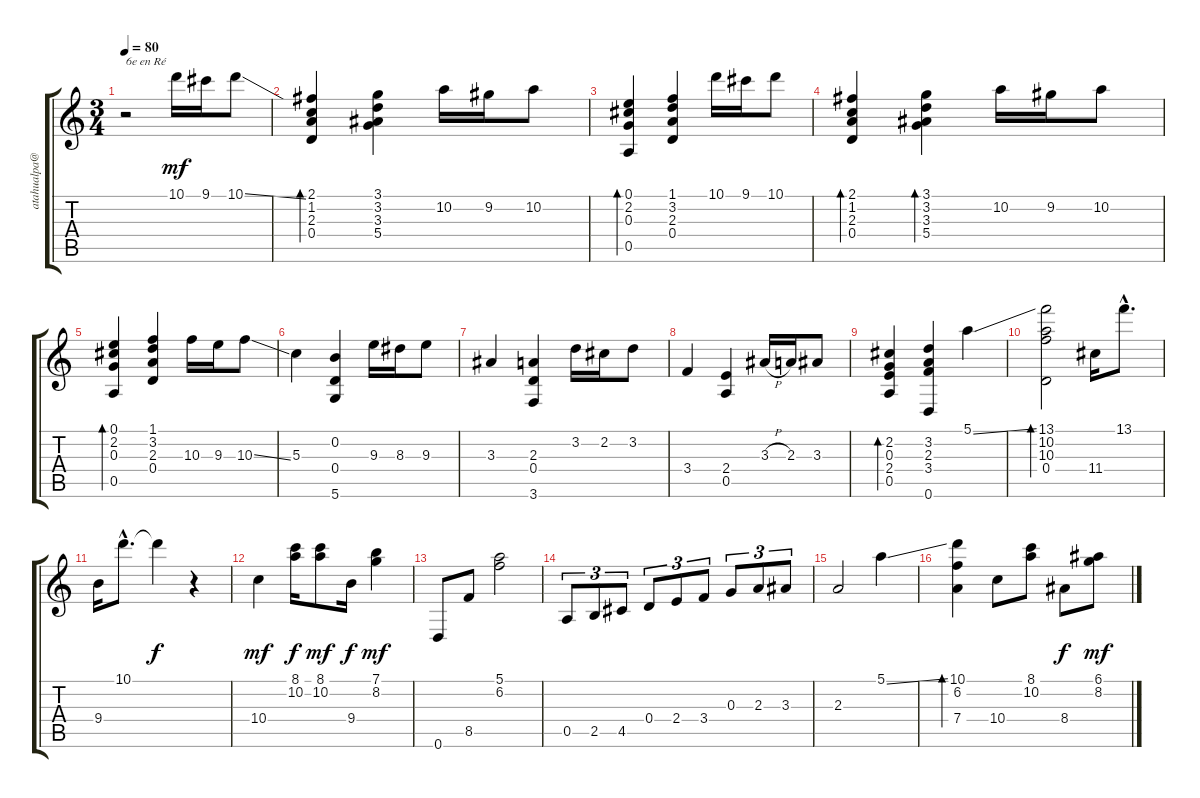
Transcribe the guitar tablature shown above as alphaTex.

\track ("" "atahualpa@") {instrument acousticguitarnylon}
\staff {score tabs}
\tuning (E4 B3 G3 D3 A2 D2) {hide}
\ts (3 4)
\tempo 80
\clef g2
\ks c
r.2{txt "6e en Ré" dy mf instrument acousticguitarnylon} 10.1.16 9.1.16 10.1{ss}.8 |
(2.1 1.2 2.3 0.4).4{bd 120} (3.1 3.2 3.3 5.4).4 10.2.16 9.2.16 10.2.8 |
(0.1 2.2 0.3 0.5).4{bd 120} (1.1 3.2 2.3 0.4).4 10.1.16 9.1.16 10.1.8 |
(2.1 1.2 2.3 0.4).4{bd 120} (3.1 3.2 3.3 5.4).4{bd 120} 10.2.16 9.2.16 10.2.8 |
(0.1 2.2 0.3 0.5).4{bd 120} (1.1 3.2 2.3 0.4).4 10.3.16 9.3.16 10.3{ss}.8 |
5.3.4 (0.2 0.4 5.6).4 9.3.16 8.3.16 9.3.8 |
3.3.4 (2.3 0.4 3.6).4 3.2.16 2.2.16 3.2.8 |
3.4.4 (2.4 0.5).4 3.3{h}.16 2.3.16 3.3.8 |
(2.2 0.3 2.4 0.5).4{bd 120} (3.2 2.3 3.4 0.6).4 5.1{ss}.4 |
(13.1 10.2 10.3 0.4).2{bd 120} 11.4.16 13.1{hac}.8{d} |
9.4.16 10.1{hac}.8{d} 10.1{t}.4{dy f} r.4 |
10.4.4{dy mf} (8.1 10.2).16{dy f} (8.1 10.2).8{dy mf} 9.4.16{dy f} (7.1 8.2).4{dy mf} |
0.6.8 8.5.8 (5.1 6.2).2 |
0.5.8{tu (3 2)} 2.5.8{tu (3 2)} 4.5.8{tu (3 2)} 0.4.8{tu (3 2)} 2.4.8{tu (3 2)} 3.4.8{tu (3 2)} 0.3.8{tu (3 2)} 2.3.8{tu (3 2)} 3.3.8{tu (3 2)} |
2.3.2 5.1{ss}.4 |
(10.1 6.2 7.4).4{bd 120} 10.4.8 (8.1 10.2).8 8.4.8{dy f} (6.1 8.2).8{dy mf}
